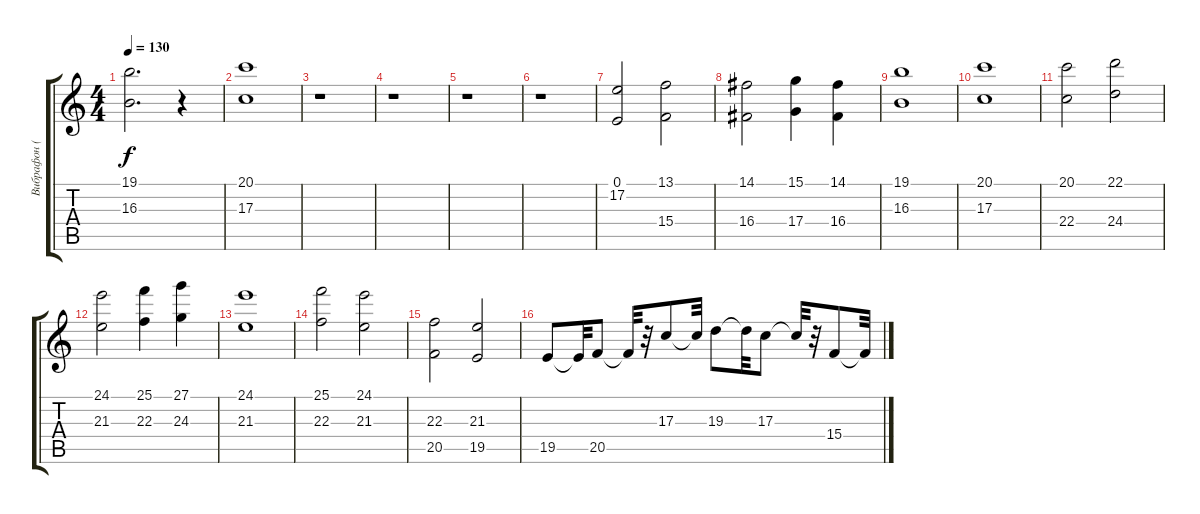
\track ("Вибрафон (Сиквенсор)" "Вибрафон (") {instrument vibraphone}
\staff {score tabs}
\tuning (E4 B3 G3 D3 A2 E2) {hide}
\ts (4 4)
\tempo 130
\clef g2
\ks c
(19.1 16.3).2{d dy f} r.4 |
(20.1 17.3).1 |
r.1 |
r.1 |
r.1 |
r.1 |
(0.1 17.2).2 (13.1 15.4).2 |
(14.1 16.4).2 (15.1 17.4).4 (14.1 16.4).4 |
(19.1 16.3).1 |
(20.1 17.3).1 |
(20.1 22.4).2 (22.1 24.4).2 |
(24.1 21.3).2 (25.1 22.3).4 (27.1 24.3).4 |
(24.1 21.3).1 |
(25.1 22.3).2 (24.1 21.3).2 |
(22.3 20.5).2 (21.3 19.5).2 |
19.5.8 19.5{t}.32 20.5.8 20.5{t}.32 r.32 17.3.8 17.3{t}.32 19.3.8 19.3{t}.32 17.3.8 17.3{t}.32 r.32 15.4.8 15.4{t}.32
